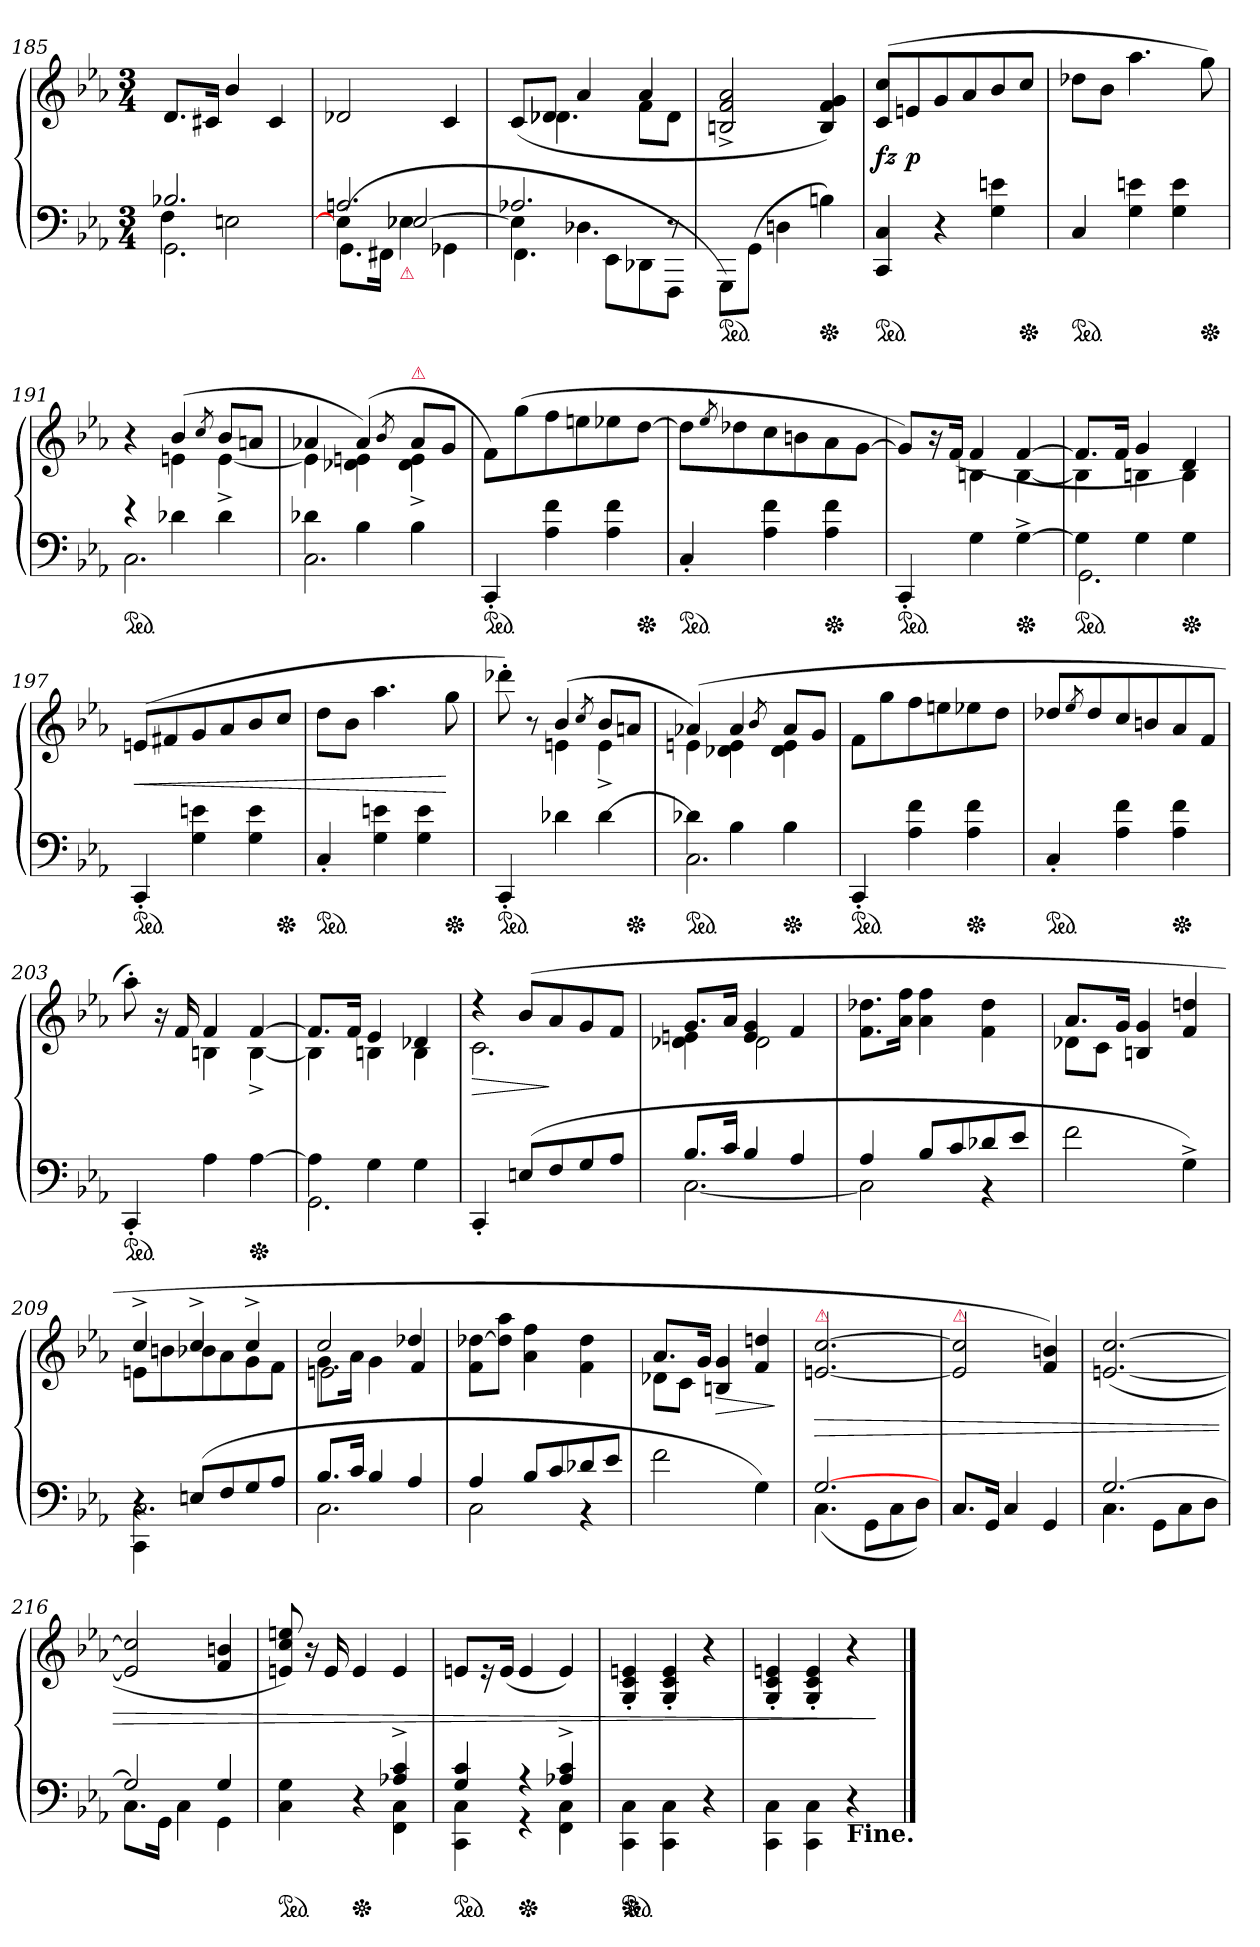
**kern	**kern	**dynam
*part1	*part1	*part1
*staff2	*staff1	*staff1/2
*clefF4	*clefG2	*
*k[b-e-a-]	*k[b-e-a-]	*
*M3/4	*M3/4	*
=185	=185	=185
*^	*	*
*	*^	*	*
2.GG\	4F\	2.B-X/	8.dL	.
.	.	.	16c#XJk	.
.	2En	.	4b-/	.
.	.	.	4c#/	.
=186	=186	=186	=186	=186
2.An	4En]	(<8.GG\L	2d-X	.
.	.	16FF#X\Jk	.	.
!	!LO:TX:b:color=crimson:t=⚠	!	!	!
.	4E-X	[2E-X/	.	.
.	4GG-X	.	4c	.
=187	=187	=187	=187	=187
*	*	*	*^	*
2.A-X	4E-]	4.FF\	(>8cL	8ryy	.
.	.	.	8d-XJ	4.d-X	.
.	4.D-X	.	4a-	.	.
.	.	8EE-\L	.	.	.
.	.	8DD-X\	4a-	8fL	.
.	8r	8FFF\J	.	8d-J	.
*v	*v	*v	*	*	*
*	*v	*v	*
=188	=188	=188
*ped	*	*
8GGGL)	2Bn^ 2f^ 2a-^	.
(>8GG\J	.	.
4Dn	.	.
*Xped	*	*
4Bn)	4B 4f 4g)	.
=189	=189	=189
*ped	*	*
4CC 4C	(>8c 8ccL	fz
.	8en	p
4r	8g	.
.	8a-	.
4G 4en	8b-	.
*Xped	*	*
.	8ccJ	.
=190	=190	=190
*ped	*	*
4C	8dd-XL	.
.	8b-J	.
4G 4en	4.aa-	.
4G 4e	.	.
*Xped	*	*
.	8gg)	.
=191	=191	=191
*^	*^	*
*ped	*	*	*	*
4r	2.C	4r	4ryy	.
4d-X\	.	(>4b-	4en	.
.	.	8qcc/	.	.
4d-\	.	8b-L	[4e^<	.
.	.	8anJ	.	.
=192	=192	=192	=192	=192
4d-X\	2.C	4a-X/	4en]	.
4B-\	.	(4a-)	4d-X 4e	.
.	.	8qb-/	.	.
!	!	!LO:TX:a:color=crimson:t=⚠	!	!
4B-\	.	8a-L	4d-^< 4e^<	.
.	.	8gJ	.	.
*v	*v	*	*	*
*	*v	*v	*
=193	=193	=193
*ped	*	*
4CC'<	8fL)	.
.	(8gg	.
4A- 4f	8ff	.
.	8een	.
4A- 4f	8ee-X	.
*Xped	*	*
.	[8ddJ	.
=194	=194	=194
*ped	*	*
4C'<	8ddL]	.
.	8qee-/	.
.	8dd-X	.
4A- 4f	8cc	.
.	8bn	.
*Xped	*	*
4A- 4f	8a-	.
.	[8gJ	.
=195	=195	=195
*	*^	*
*ped	*	*	*
4CC'<	8gL])	4ryy	.
.	16r	.	.
.	(>16fJk	.	.
4G\	4f	4Bn	.
*Xped	*	*	*
[4G^>\	[4f	[4B	.
=196	=196	=196	=196
*^	*	*	*
*ped	*	*	*	*
4G\]	2.GG	8.fL]	4Bn]	.
.	.	16fJk	.	.
4G\	.	4g	4B	.
*Xped	*	*	*	*
4G\	.	4d)	4B	.
*v	*v	*	*	*
*	*v	*v	*
=197	=197	=197
*ped	*	*
4CC'<	(>8enL	<
.	8f#X	.
4G 4en	8g	.
.	8a-	.
4G 4e	8b-	.
*Xped	*	*
.	8ccJ	.
=198	=198	=198
*ped	*	*
4C'<	8ddL	.
.	8b-J	.
4G 4en	4.aa-	.
4G 4e	.	.
*Xped	*	*
.	8gg	[
=199	=199	=199
*	*^	*
*ped	*	*	*
4CC'<	8ddd-X'\)	4ryy	.
.	8r	.	.
4d-X	(>4b-	4en	.
.	8qcc/	.	.
[4d-	8b-L	4e^<	.
*Xped	*	*	*
.	8anJ	.	.
=200	=200	=200	=200
*^	*	*	*
!LO:TX:b:color=crimson:t=⚠	!	!	!	!
*ped	*	*	*	*
4d-X\]	2.C	(4a-X)	4en	.
4B-\	.	4a-	4d-X 4e	.
.	.	8qb-/	.	.
*Xped	*	*	*	*
4B-\	.	8a-L	4d- 4e	.
.	.	8gJ	.	.
*v	*v	*	*	*
*	*v	*v	*
=201	=201	=201
*ped	*	*
4CC'<	8fL	.
.	8gg	.
4A- 4f	8ff	.
.	8een	.
*Xped	*	*
4A- 4f	8ee-X	.
.	8ddJ	.
=202	=202	=202
*ped	*	*
4C'<	8dd-XL	.
.	8qee-/	.
.	8dd-	.
4A- 4f	8cc	.
.	8bn	.
*Xped	*	*
4A- 4f	8a-	.
.	8fJ	.
=203	=203	=203
*	*^	*
*ped	*	*	*
4CC'<	8aa-'>\)	4ryy	.
.	16r	.	.
.	16f	.	.
4A-	4f	4Bn	.
*Xped	*	*	*
[4A-	[4f/	[4B^<	.
=204	=204	=204	=204
*^	*	*	*
4A-\]	2.GG	8.fL]	4Bn]	.
.	.	16fJk	.	.
4G\	.	4e-	4B	.
4G\	.	4d-X	4B	.
*v	*v	*	*	*
=205	=205	=205	=205
4CC'<	4r	2.c	>
(<8En/L	(>8b-/L	.	.
8F	8a-	.	]
8G	8g	.	.
8A-J	8fJ	.	.
=206	=206	=206	=206
*^	*	*	*
8.B-L	[2.C	8.gL	4d-X 4en	.
16cJk	.	16a-Jk	.	.
4B-	.	4e 4g	2d-	.
4A-	.	4f	.	.
*	*	*v	*v	*
=207	=207	=207	=207
4A-	2C]	8.f\ 8.dd-X\L	.
.	.	16a- 16ffJk	.
8B-L	.	4a-\ 4ff\	.
8c	.	.	.
8d-X	4r	4f\ 4dd-\	.
8e-J	.	.	.
*v	*v	*	*
=208	=208	=208
*	*^	*
2f	8.a-L	8d-XL	.
.	.	8cJ	.
.	16gJk	.	.
.	4Bn 4g	2ryy	.
4G^>)	4f 4ddn	.	.
=209	=209	=209	=209
*^	*	*	*
*	*^	*	*	*
4r	2.C	4CC\	4cc^>	8enL	.
.	.	.	.	8bn	.
(<8En/L	.	2ryy	4cc^>	8b-X	.
8F	.	.	.	8a-	.
8G	.	.	4cc^>	8g	.
8A-J	.	.	.	8fJ	.
*	*v	*v	*	*	*
=210	=210	=210	=210	=210
*	*	*	*^	*
8.B-L	2.C	2cc	8.g\L	2en\	.
16cJk	.	.	16a-Jk	.	.
4B-	.	.	4g\	.	.
4A-	.	4dd-X	4ryy	4f	.
*	*	*v	*v	*v	*
=211	=211	=211	=211
4A-	2C	8f\ [8dd-X\L	.
.	.	8dd-] 8aa-J	.
8B-L	.	4a-\ 4ff\	.
8c	.	.	.
8d-X	4r	4f\ 4dd-\	.
8e-J	.	.	.
*v	*v	*	*
=212	=212	=212
*	*^	*
2f	8.a-L	8d-XL	.
.	.	8cJ	.
.	16gJk	.	.
.	4Bn 4g	2ryy	>
4G)	4f 4ddn	.	.
*	*v	*v	*
.	.	]
=213	=213	=213
*^	*	*
!	!	!LO:TX:a:color=crimson:t=⚠	!
[>2.G	(>4.C	[2.en [2.cc	>
.	8GGL	.	.
.	8C	.	.
.	8DJ)	.	.
=214	=214	=214	=214
!	!	!LO:TX:a:color=crimson:t=⚠	!
*v	*v	*	*
8.C/L	2en] 2cc]	.
16GGJk	.	.
4C/	.	.
4GG/	4f 4bn)	.
=215	=215	=215
*^	*	*
[2.G	4.C	(>[2.en [2.cc	.
.	8GGL	.	.
.	8C	.	.
.	8DJ	.	.
=216	=216	=216	=216
2G]	8.CL	2en] 2cc]	.
.	16GGJk	.	.
.	4C	.	.
4G	4GG	4f 4bn	.
=217	=217	=217	=217
*ped	*	*	*
2ryy	4C 4G	8en 8cc 8een)	.
.	.	16r	.
.	.	16e	.
*Xped	*	*	*
.	4r	4e	.
4A-X^> 4c^>	4FF 4C	4e	.
=218	=218	=218	=218
*ped	*	*	*
4G 4c	4CC 4C	8enL	.
.	.	16r	.
.	.	(<16eJk	.
!LO:TX:b:t=dwie pauzy 4r (jedna nad drugą)	!	!	!
*Xped	*	*	*
4r	4r	4e	.
4A-X^> 4c^>	4FF 4C	4e)	.
*v	*v	*	*
=219	=219	=219
*ped	*	*
*Xped	*	*
4CC\ 4C\	4G'>/ 4c'>/ 4en'>/	.
4CC\ 4C\	4G'>/ 4c'>/ 4e'>/	.
4r	4r	.
=220	=220	=220
4CC\ 4C\	4G'>/ 4c'>/ 4en'>/	.
4CC\ 4C\	4G'>/ 4c'>/ 4e'>/	.
!LO:TX:b:B:t=Fine.	!	!
4r	4r	.
.	.	]
==	==	==
*-	*-	*-
